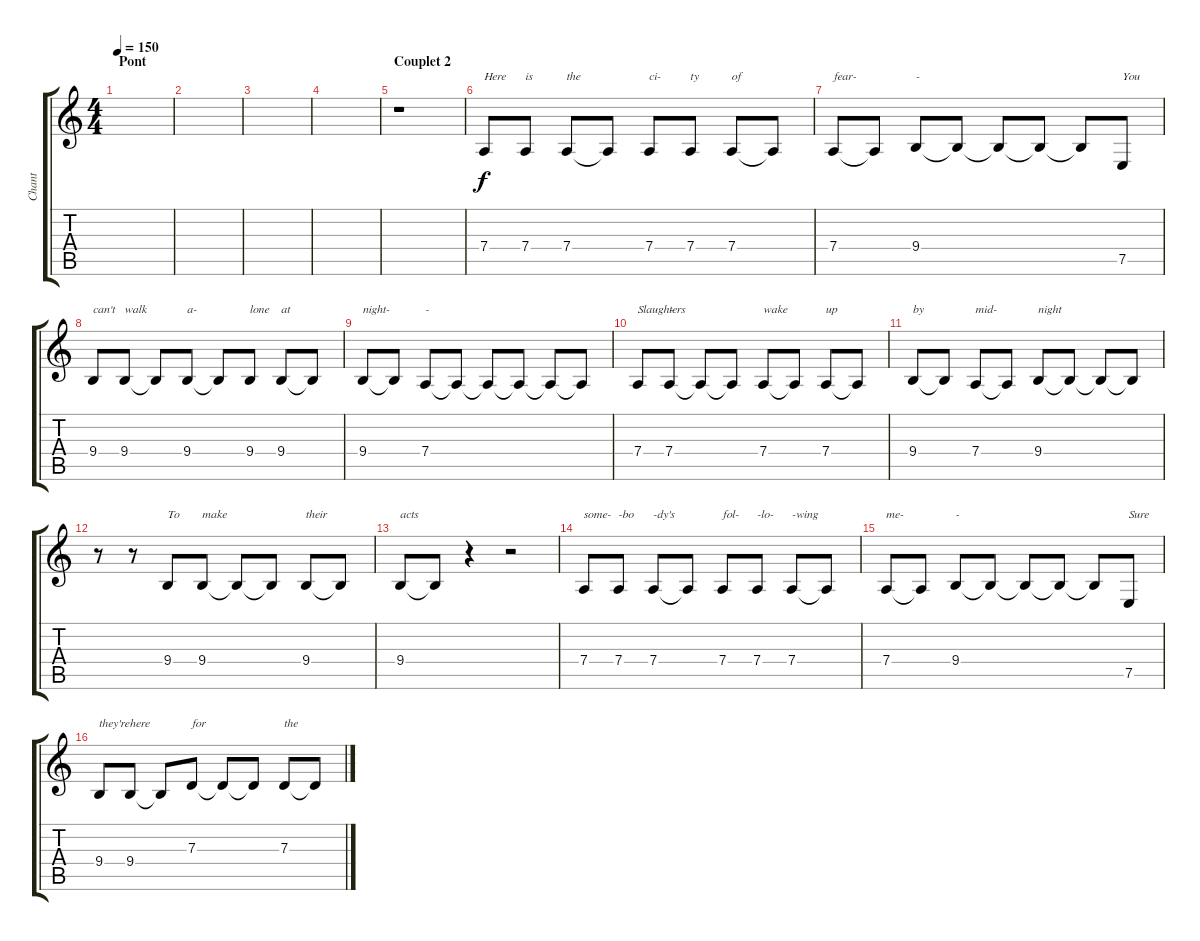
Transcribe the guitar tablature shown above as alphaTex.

\track ("Chant" "Chant") {instrument lead3calliope}
\staff {score tabs}
\tuning (E4 B3 G3 D3 A2 E2) {hide}
\ts (4 4)
\section ("" "Pont")
\tempo 150
\clef g2
\ks c
|
|
|
|
\section ("" "Couplet 2")
r.1 |
7.4.8{txt "Here"} 7.4.8{txt "is"} 7.4.8{txt "the"} 7.4{t}.8 7.4.8{txt "ci-"} 7.4.8{txt "ty"} 7.4.8{txt "of"} 7.4{t}.8 |
7.4.8{txt "fear-"} 7.4{t}.8 9.4.8{txt "-"} 9.4{t}.8 9.4{t}.8 9.4{t}.8 9.4{t}.8 7.5.8{txt "You"} |
9.4.8{txt "can't"} 9.4.8{txt "walk"} 9.4{t}.8 9.4.8{txt "a-"} 9.4{t}.8 9.4.8{txt "lone"} 9.4.8{txt "at"} 9.4{t}.8 |
9.4.8{txt "night-"} 9.4{t}.8 7.4.8{txt "-"} 7.4{t}.8 7.4{t}.8 7.4{t}.8 7.4{t}.8 7.4{t}.8 |
7.4.8{txt "Slaugh-"} 7.4.8{txt "ters"} 7.4{t}.8 7.4{t}.8 7.4.8{txt "wake"} 7.4{t}.8 7.4.8{txt "up"} 7.4{t}.8 |
9.4.8{txt "by"} 9.4{t}.8 7.4.8{txt "mid-"} 7.4{t}.8 9.4.8{txt "night"} 9.4{t}.8 9.4{t}.8 9.4{t}.8 |
r.8 r.8 9.4.8{txt "To"} 9.4.8{txt "make"} 9.4{t}.8 9.4{t}.8 9.4.8{txt "their"} 9.4{t}.8 |
9.4.8{txt "acts"} 9.4{t}.8 r.4 r.2 |
7.4.8{txt "some-"} 7.4.8{txt "-bo"} 7.4.8{txt "-dy's"} 7.4{t}.8 7.4.8{txt "fol-"} 7.4.8{txt "-lo-"} 7.4.8{txt "-wing"} 7.4{t}.8 |
7.4.8{txt "me-"} 7.4{t}.8 9.4.8{txt "-"} 9.4{t}.8 9.4{t}.8 9.4{t}.8 9.4{t}.8 7.5.8{txt "Sure"} |
9.4.8{txt "they're"} 9.4.8{txt "here"} 9.4{t}.8 7.3.8{txt "for"} 7.3{t}.8 7.3{t}.8 7.3.8{txt "the"} 7.3{t}.8
